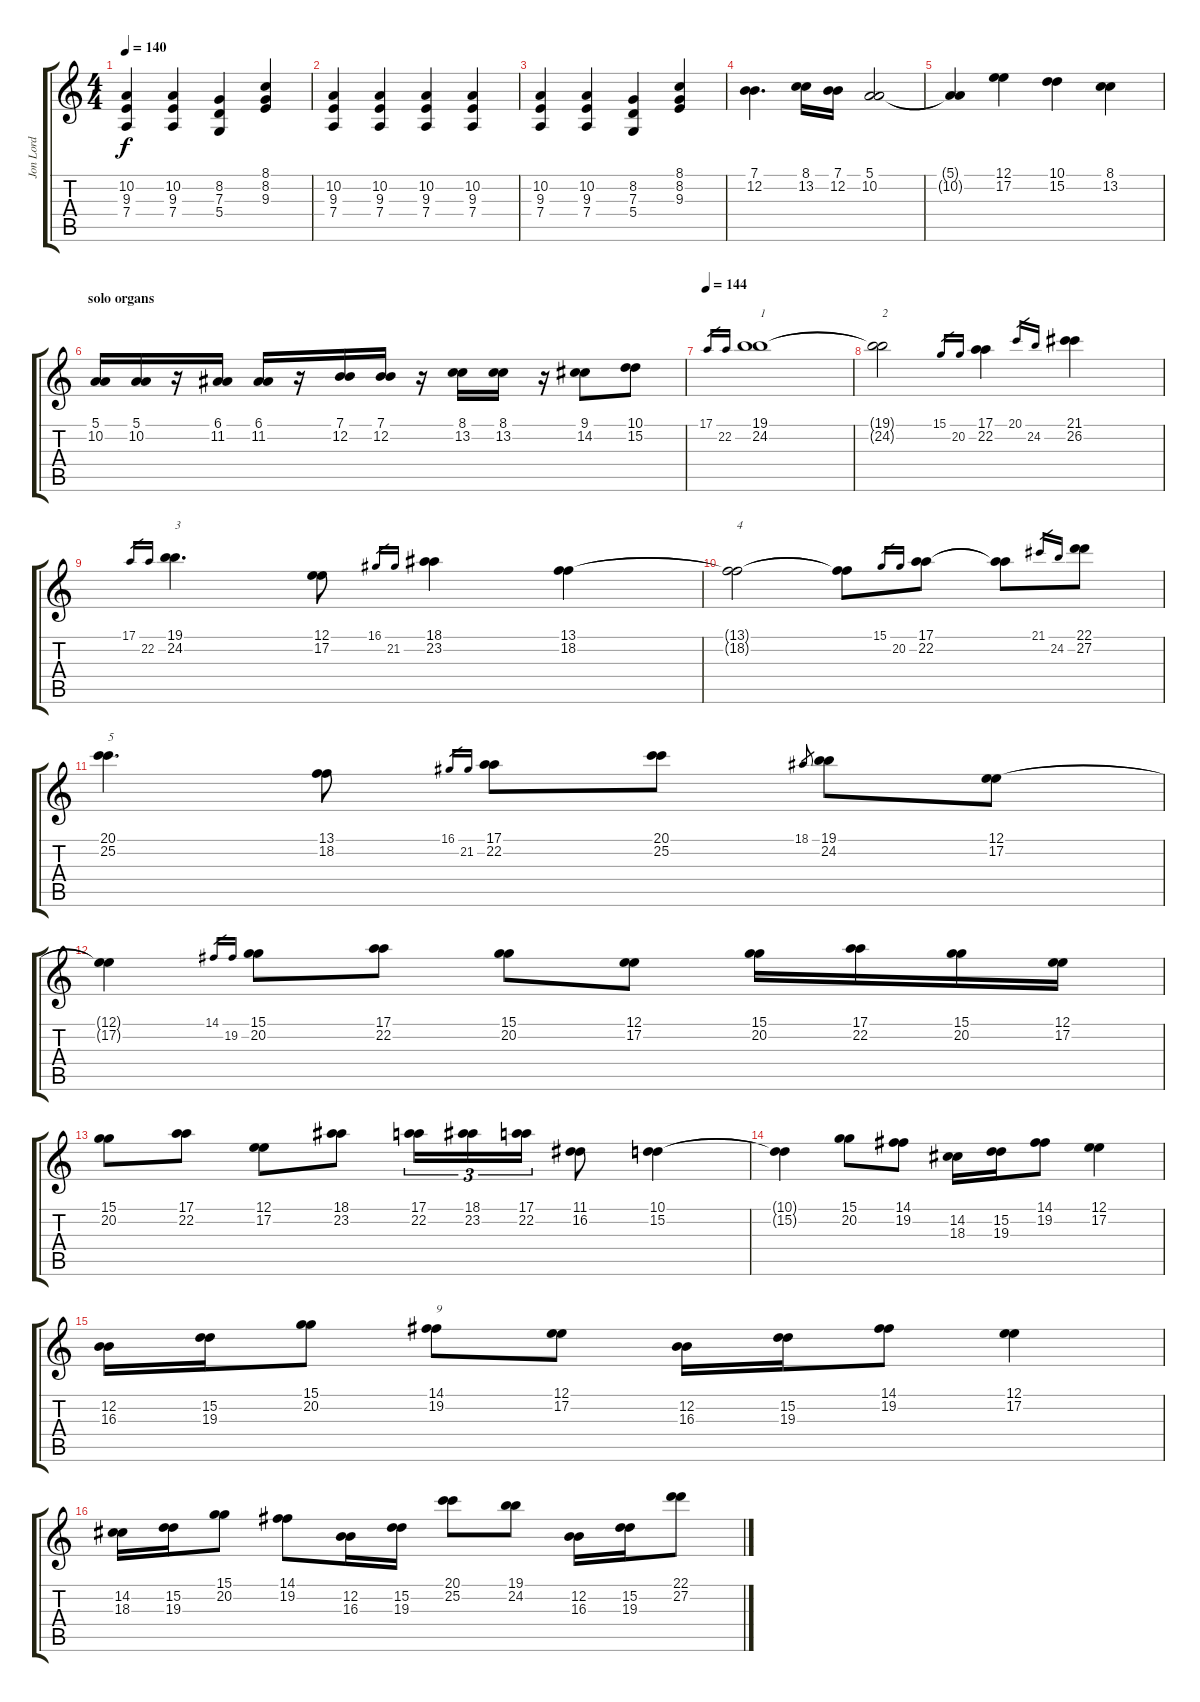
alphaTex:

\track ("Jon Lord" "Jon Lord") {instrument drawbarorgan}
\staff {score tabs}
\tuning (E4 B3 G3 D3 A2 E2) {hide}
\ts (4 4)
\tempo 140
\clef g2
\ks c
(10.2 9.3 7.4).4{dy f} (10.2 9.3 7.4).4 (8.2 7.3 5.4).4 (8.1 8.2 9.3).4 |
(10.2 9.3 7.4).4 (10.2 9.3 7.4).4 (10.2 9.3 7.4).4 (10.2 9.3 7.4).4 |
(10.2 9.3 7.4).4 (10.2 9.3 7.4).4 (8.2 7.3 5.4).4 (8.1 8.2 9.3).4 |
(7.1 12.2).4{d} (8.1 13.2).16 (7.1 12.2).16 (5.1 10.2).2 |
(5.1{t} 10.2{t}).4 (12.1 17.2).4 (10.1 15.2).4 (8.1 13.2).4 |
\section ("" "solo organs")
(5.1 10.2).16 (5.1 10.2).16 r.16 (6.1 11.2).16 (6.1 11.2).16 r.16 (7.1 12.2).16 (7.1 12.2).16 r.16 (8.1 13.2).16 (8.1 13.2).16 r.16 (9.1 14.2).8 (10.1 15.2).8 |
\tempo 144
17.1.16{gr} 22.2.16{gr} (19.1 24.2).1{txt "1"} |
(19.1{t} 24.2{t}).2{txt "2"} 15.1.16{gr} 20.2.16{gr} (17.1 22.2).4 20.1.16{gr} 24.2.16{gr} (21.1 26.2).4 |
17.1.16{gr} 22.2.16{gr} (19.1 24.2).4{d txt "3"} (12.1 17.2).8 16.1.16{gr} 21.2.16{gr} (18.1 23.2).4 (13.1 18.2).4 |
(13.1{t} 18.2{t}).2{txt "4"} (13.1{t} 18.2{t}).8 15.1.16{gr} 20.2.16{gr} (17.1 22.2).8 (17.1{t} 22.2{t}).8 21.1.16{gr} 24.2.16{gr} (22.1 27.2).8 |
(20.1 25.2).4{d txt "5"} (13.1 18.2).8 16.1.16{gr} 21.2.16{gr} (17.1 22.2).8 (20.1 25.2).8 18.1.8{gr} (19.1 24.2).8 (12.1 17.2).8 |
(12.1{t} 17.2{t}).4 14.1.16{gr} 19.2.16{gr} (15.1 20.2).8 (17.1 22.2).8 (15.1 20.2).8 (12.1 17.2).8 (15.1 20.2).16 (17.1 22.2).16 (15.1 20.2).16 (12.1 17.2).16 |
(15.1 20.2).8 (17.1 22.2).8 (12.1 17.2).8 (18.1 23.2).8 (17.1 22.2).16{tu (3 2)} (18.1 23.2).16{tu (3 2)} (17.1 22.2).16{tu (3 2)} (11.1 16.2).8 (10.1 15.2).4 |
(10.1{t} 15.2{t}).4 (15.1 20.2).8 (14.1 19.2).8 (14.2 18.3).16 (15.2 19.3).16 (14.1 19.2).8 (12.1 17.2).4 |
(12.2 16.3).16 (15.2 19.3).16 (15.1 20.2).8 (14.1 19.2).8{txt "9"} (12.1 17.2).8 (12.2 16.3).16 (15.2 19.3).16 (14.1 19.2).8 (12.1 17.2).4 |
(14.2 18.3).16 (15.2 19.3).16 (15.1 20.2).8 (14.1 19.2).8 (12.2 16.3).16 (15.2 19.3).16 (20.1 25.2).8 (19.1 24.2).8 (12.2 16.3).16 (15.2 19.3).16 (22.1 27.2).8
